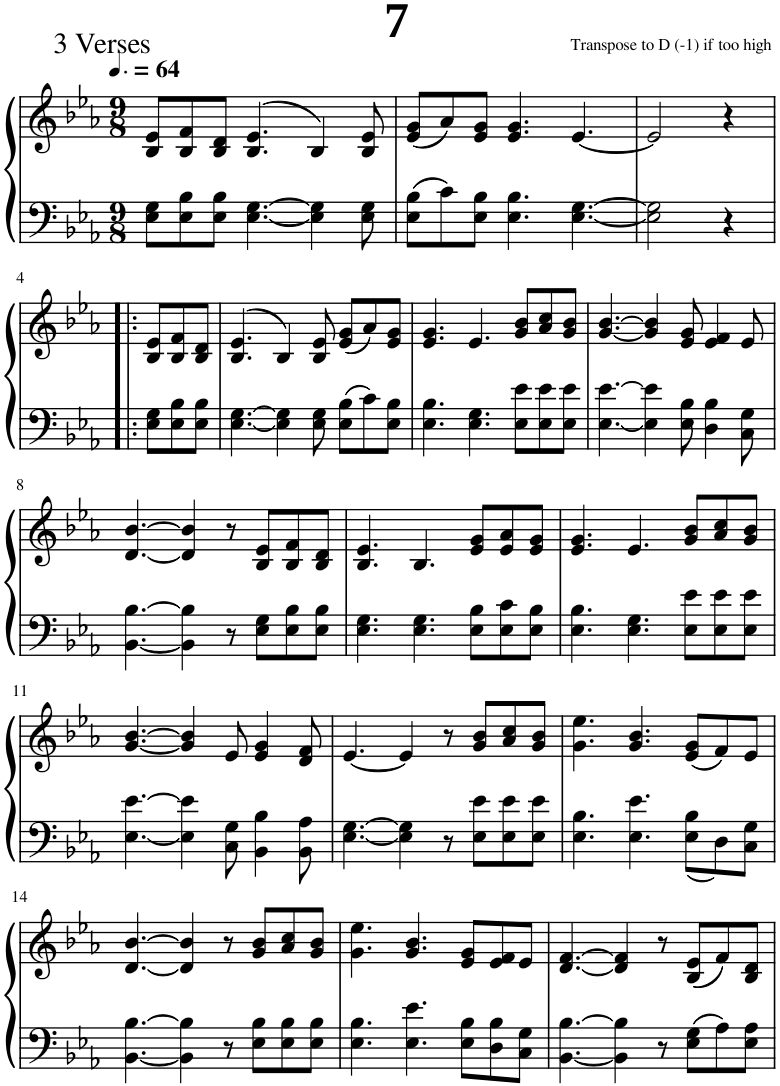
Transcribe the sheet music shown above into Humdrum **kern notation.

**kern	**kern
*part1	*part1
*staff2	*staff1
*I"Piano	*
*I'Pno.	*
*clefF4	*clefG2
*k[b-e-a-]	*k[b-e-a-]
*M9/8	*M9/8
*MM96	*MM96
=1	=1
8E-\ 8G\L	8B-/ 8e-/L
8E-\ 8B-\	8B-/ 8f/
8E-\ 8B-\J	8B-/ 8d/J
[4.E-\ [4.G\	(>4.B-/ 4.e-/
4E-\] 4G\]	4B-/)
8E-\ 8G\	8B-/ 8e-/
=2	=2
8E-\ 8B-\L	(8e-/ 8g/L
8c\	8a-/)
8E-\ 8B-\J	8e-/ 8g/J
4.E-\ 4.B-\	4.e-/ 4.g/
[4.E-\ [4.G\	[4.e-/
=3	=3
2E-\] 2G\]	2e-/]
4r	4r
!!LO:LB:g=z
=4!|:	=4!|:
8E-\ 8G\L	8B-/ 8e-/L
8E-\ 8B-\	8B-/ 8f/
8E-\ 8B-\J	8B-/ 8d/J
=5	=5
[4.E-\ [4.G\	(>4.B-/ 4.e-/
4E-\] 4G\]	4B-/)
8E-\ 8G\	8B-/ 8e-/
8E-\ 8B-\L	(8e-/ 8g/L
8c\	8a-/)
8E-\ 8B-\J	8e-/ 8g/J
=6	=6
4.E-\ 4.B-\	4.e-/ 4.g/
4.E-\ 4.G\	4.e-/
8E-\ 8e-\L	8g/ 8b-/L
8E-\ 8e-\	8a-/ 8cc/
8E-\ 8e-\J	8g/ 8b-/J
=7	=7
[4.E-\ [4.e-\	[4.g/ [4.b-/
4E-\] 4e-\]	4g/] 4b-/]
8E-\ 8B-\	8e-/ 8g/
4D\ 4B-\	4e-/ 4f/
8C\ 8G\	8e-/
!!LO:LB:g=z
=8	=8
[4.BB-\ [4.B-\	[4.d/ [4.b-/
4BB-\] 4B-\]	4d/] 4b-/]
8r	8r
8E-\ 8G\L	8B-/ 8e-/L
8E-\ 8B-\	8B-/ 8f/
8E-\ 8B-\J	8B-/ 8d/J
=9	=9
4.E-\ 4.G\	4.B-/ 4.e-/
4.E-\ 4.G\	4.B-/
8E-\ 8B-\L	8e-/ 8g/L
8E-\ 8c\	8e-/ 8a-/
8E-\ 8B-\J	8e-/ 8g/J
=10	=10
4.E-\ 4.B-\	4.e-/ 4.g/
4.E-\ 4.G\	4.e-/
8E-\ 8e-\L	8g/ 8b-/L
8E-\ 8e-\	8a-/ 8cc/
8E-\ 8e-\J	8g/ 8b-/J
!!LO:LB:g=z
=11	=11
[4.E-\ [4.e-\	[4.g/ [4.b-/
4E-\] 4e-\]	4g/] 4b-/]
8C\ 8G\	8e-/
4BB-\ 4B-\	4e-/ 4g/
8BB-\ 8A-\	8d/ 8f/
=12	=12
[4.E-\ [4.G\	[4.e-/
4E-\] 4G\]	4e-/]
8r	8r
8E-\ 8e-\L	8g/ 8b-/L
8E-\ 8e-\	8a-/ 8cc/
8E-\ 8e-\J	8g/ 8b-/J
=13	=13
4.E-\ 4.B-\	4.g\ 4.ee-\
4.E-\ 4.e-\	4.g/ 4.b-/
8E-\ 8B-\L	(8e-/ 8g/L
8D\	8f/)
8C\ 8G\J	8e-/J
!!LO:LB:g=z
=14	=14
[4.BB-\ [4.B-\	[4.d/ [4.b-/
4BB-\] 4B-\]	4d/] 4b-/]
8r	8r
8E-\ 8B-\L	8g/ 8b-/L
8E-\ 8B-\	8a-/ 8cc/
8E-\ 8B-\J	8g/ 8b-/J
=15	=15
4.E-\ 4.B-\	4.g\ 4.ee-\
4.E-\ 4.e-\	4.g/ 4.b-/
8E-\ 8B-\L	8e-/ 8g/L
8D\ 8B-\	8e-/ 8f/
8C\ 8G\J	8e-/J
=16	=16
[4.BB-\ [4.B-\	[4.d/ [4.f/
4BB-\] 4B-\]	4d/] 4f/]
8r	8r
8E-\ 8G\L	(8B-/ 8e-/L
8A-\	8f/)
8E-\ 8A-\J	8B-/ 8d/J
=	=
*-	*-
